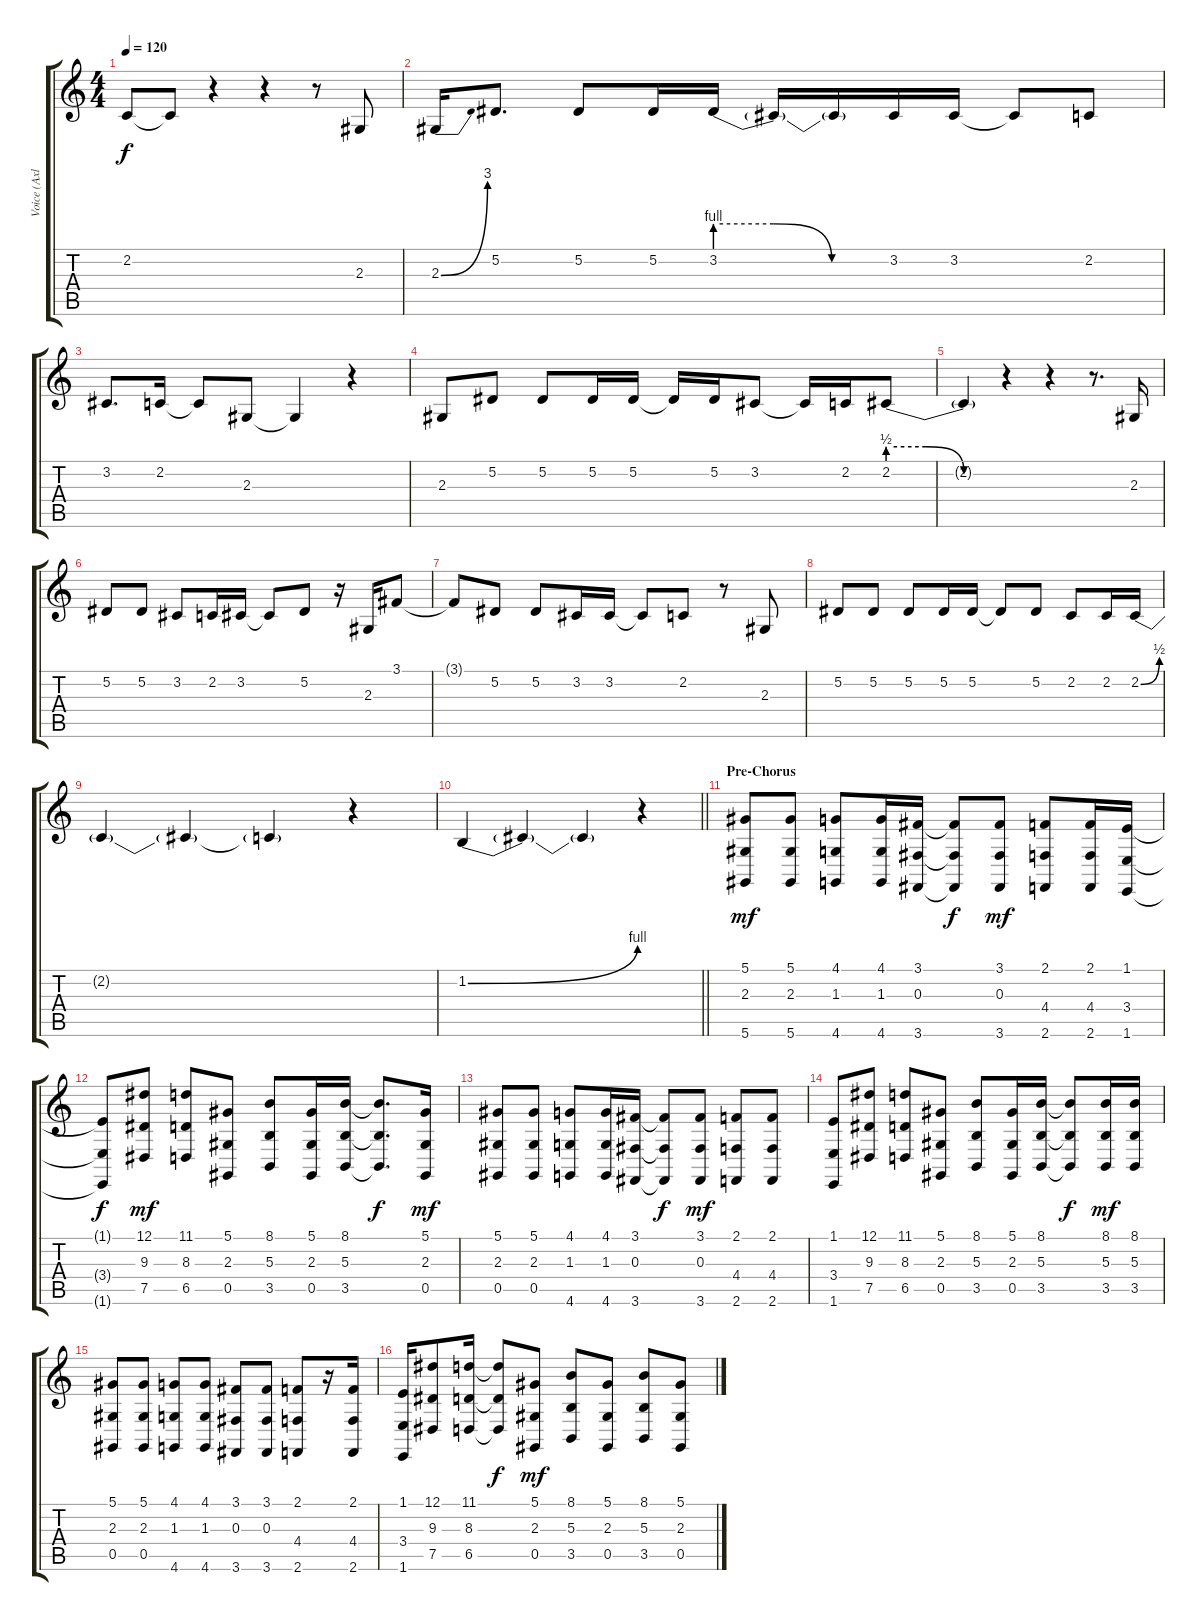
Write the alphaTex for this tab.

\track ("Voice (Axl)" "Voice (Axl") {instrument lead2sawtooth}
\staff {score tabs}
\tuning (Eb4 Bb3 Gb3 Db3 Ab2 Eb2) {hide}
\ts (4 4)
\tempo 120
\clef g2
\ks c
2.2{t}.8{dy f} 2.2{t}.8 r.4 r.4 r.8 2.3.8 |
2.3{be (bend 0 0 60 12)}.16 5.2.8{d} 5.2.8 5.2.16 3.2{be (custom 0 4 20 4 40 0 60 0)}.16 3.2{t}.16 3.2{t}.16 3.2.16 3.2.16 3.2{t}.8 2.2.8 |
3.2.8{d} 2.2.16 2.2{t}.8 2.3.8 2.3{t}.4 r.4 |
2.3.8 5.2.8 5.2.8 5.2.16 5.2.16 5.2{t}.16 5.2.16 3.2.8 3.2{t}.16 2.2.16 2.2{be (custom 0 2 20 2 40 0 60 0)}.8 |
2.2{t}.4 r.4 r.4 r.8{d} 2.3.16 |
5.2.8 5.2.8 3.2.8 2.2.16 3.2.16 3.2{t}.8 5.2.8 r.16 2.3.16 3.1.8 |
3.1{t}.8 5.2.8 5.2.8 3.2.16 3.2.16 3.2{t}.8 2.2.8 r.8 2.3.8 |
5.2.8 5.2.8 5.2.8 5.2.16 5.2.16 5.2{t}.8 5.2.8 2.2.8 2.2.16 2.2{be (bend 0 0 60 2)}.16 |
2.2{t}.4 2.2{t}.4 2.2{t}.4 r.4 |
\barLineRight lightlight
1.2{be (bend 0 0 60 4)}.4 1.2{t}.4 1.2{t}.4 r.4 |
\section ("" "Pre-Chorus")
(5.1 2.3 5.6).8{dy mf} (5.1 2.3 5.6).8 (4.1 1.3 4.6).8 (4.1 1.3 4.6).16 (3.1 0.3 3.6).16 (3.1{t} 0.3{t} 3.6{t}).8{dy f} (3.1 0.3 3.6).8{dy mf} (2.1 4.4 2.6).8 (2.1 4.4 2.6).16 (1.1 3.4 1.6).16 |
(1.1{t} 3.4{t} 1.6{t}).8{dy f} (12.1 9.3 7.5).8{dy mf} (11.1 8.3 6.5).8 (5.1 2.3 0.5).8 (8.1 5.3 3.5).8 (5.1 2.3 0.5).16 (8.1 5.3 3.5).16 (8.1{t} 5.3{t} 3.5{t}).8{d dy f} (5.1 2.3 0.5).16{dy mf} |
(5.1 2.3 0.5).8 (5.1 2.3 0.5).8 (4.1 1.3 4.6).8 (4.1 1.3 4.6).16 (3.1 0.3 3.6).16 (3.1{t} 0.3{t} 3.6{t}).8{dy f} (3.1 0.3 3.6).8{dy mf} (2.1 4.4 2.6).8 (2.1 4.4 2.6).8 |
(1.1 3.4 1.6).8 (12.1 9.3 7.5).8 (11.1 8.3 6.5).8 (5.1 2.3 0.5).8 (8.1 5.3 3.5).8 (5.1 2.3 0.5).16 (8.1 5.3 3.5).16 (8.1{t} 5.3{t} 3.5{t}).8{dy f} (8.1 5.3 3.5).16{dy mf} (8.1 5.3 3.5).16 |
(5.1 2.3 0.5).8 (5.1 2.3 0.5).8 (4.1 1.3 4.6).8 (4.1 1.3 4.6).8 (3.1 0.3 3.6).8 (3.1 0.3 3.6).8 (2.1 4.4 2.6).8 r.16 (2.1 4.4 2.6).16 |
(1.1 3.4 1.6).16 (12.1 9.3 7.5).8 (11.1 8.3 6.5).16 (11.1{t} 8.3{t} 6.5{t}).8{dy f} (5.1 2.3 0.5).8{dy mf} (8.1 5.3 3.5).8 (5.1 2.3 0.5).8 (8.1 5.3 3.5).8 (5.1 2.3 0.5).8
